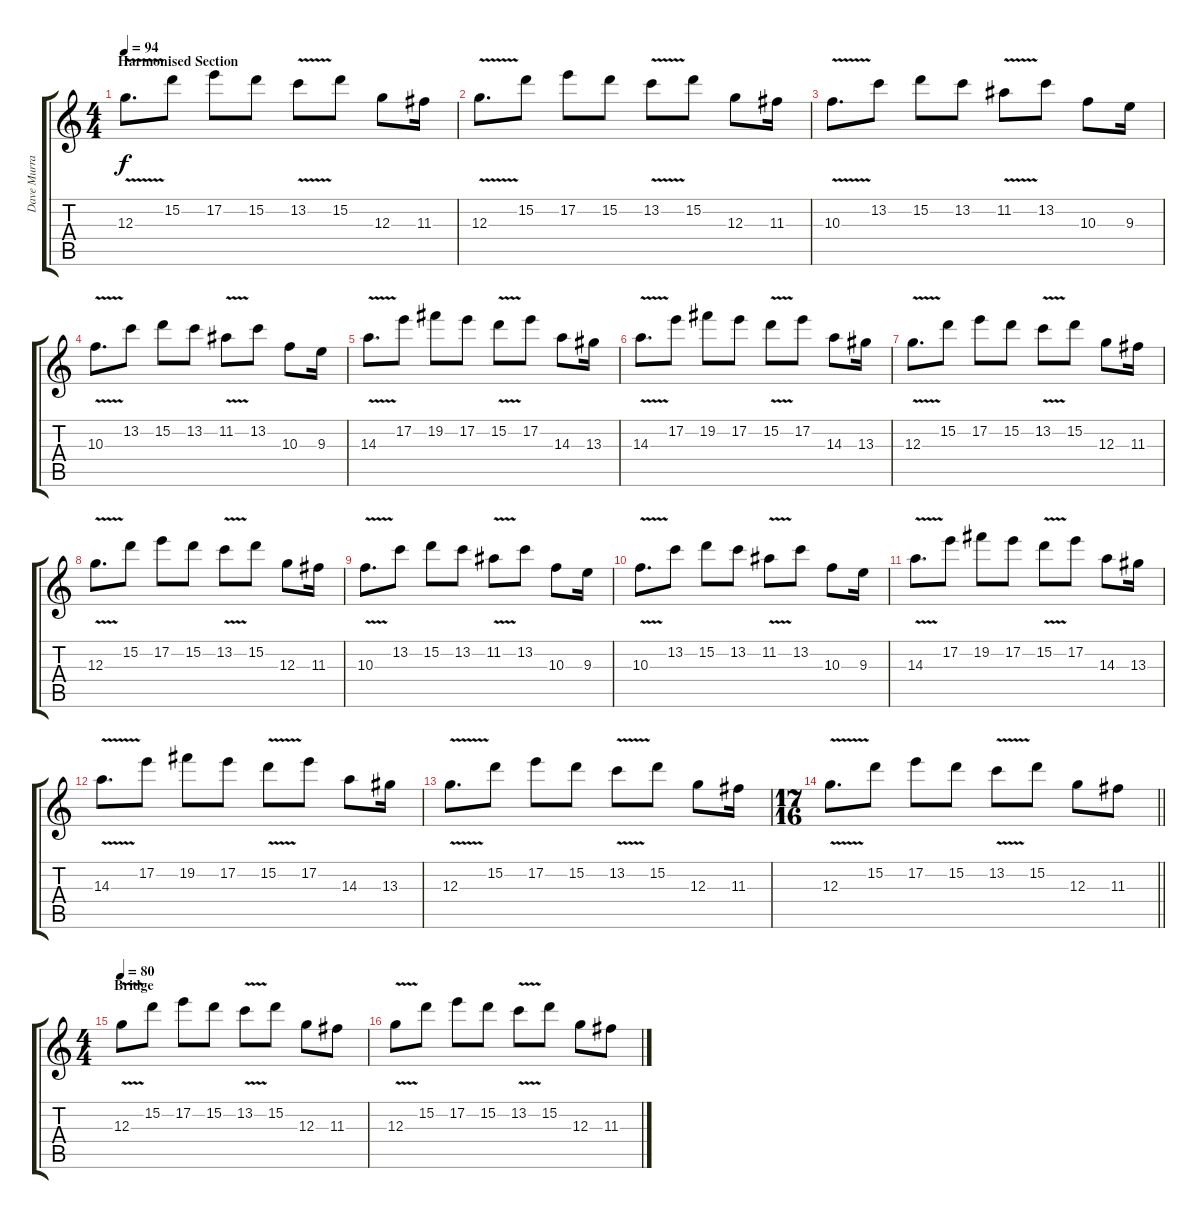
\track ("Dave Murray" "Dave Murra") {instrument overdrivenguitar}
\staff {score tabs}
\tuning (E4 B3 G3 D3 A2 E2) {hide}
\ts (4 4)
\section ("" "Harmonised Section")
\tempo 94
\clef g2
\ks c
12.3{v}.8{d dy f} 15.2.8 17.2.8 15.2.8 13.2{v}.8 15.2.8 12.3.8 11.3.16 |
12.3{v}.8{d} 15.2.8 17.2.8 15.2.8 13.2{v}.8 15.2.8 12.3.8 11.3.16 |
10.3{v}.8{d} 13.2.8 15.2.8 13.2.8 11.2{v}.8 13.2.8 10.3.8 9.3.16 |
10.3{v}.8{d} 13.2.8 15.2.8 13.2.8 11.2{v}.8 13.2.8 10.3.8 9.3.16 |
14.3{v}.8{d} 17.2.8 19.2.8 17.2.8 15.2{v}.8 17.2.8 14.3.8 13.3.16 |
14.3{v}.8{d} 17.2.8 19.2.8 17.2.8 15.2{v}.8 17.2.8 14.3.8 13.3.16 |
12.3{v}.8{d} 15.2.8 17.2.8 15.2.8 13.2{v}.8 15.2.8 12.3.8 11.3.16 |
12.3{v}.8{d} 15.2.8 17.2.8 15.2.8 13.2{v}.8 15.2.8 12.3.8 11.3.16 |
10.3{v}.8{d} 13.2.8 15.2.8 13.2.8 11.2{v}.8 13.2.8 10.3.8 9.3.16 |
10.3{v}.8{d} 13.2.8 15.2.8 13.2.8 11.2{v}.8 13.2.8 10.3.8 9.3.16 |
14.3{v}.8{d} 17.2.8 19.2.8 17.2.8 15.2{v}.8 17.2.8 14.3.8 13.3.16 |
14.3{v}.8{d} 17.2.8 19.2.8 17.2.8 15.2{v}.8 17.2.8 14.3.8 13.3.16 |
12.3{v}.8{d} 15.2.8 17.2.8 15.2.8 13.2{v}.8 15.2.8 12.3.8 11.3.16 |
\ts (17 16)
\barLineRight lightlight
12.3{v}.8{d} 15.2.8 17.2.8 15.2.8 13.2{v}.8 15.2.8 12.3.8 11.3.8 |
\ts (4 4)
\section ("" "Bridge")
\tempo 80
12.3{v}.8 15.2.8 17.2.8 15.2.8 13.2{v}.8 15.2.8 12.3.8 11.3.8 |
12.3{v}.8 15.2.8 17.2.8 15.2.8 13.2{v}.8 15.2.8 12.3.8 11.3.8
